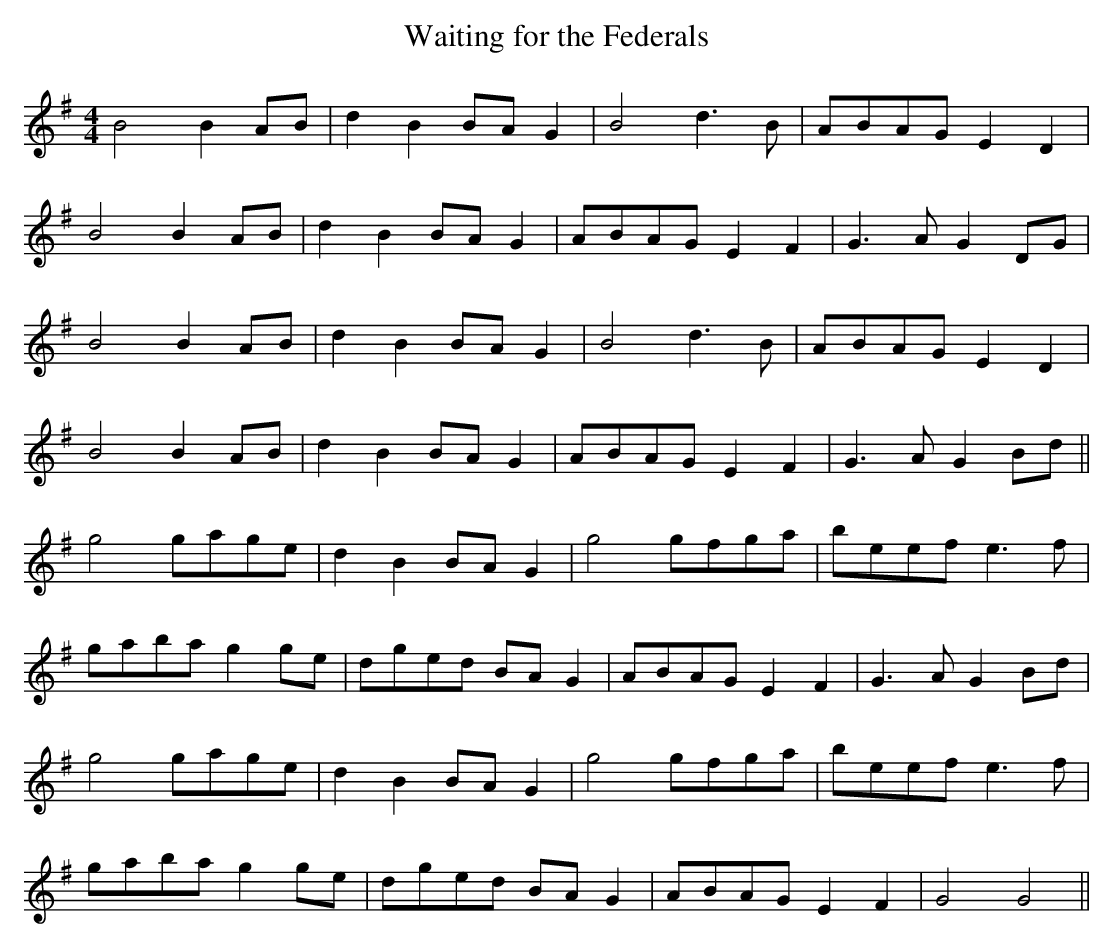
X:1
T:Waiting for the Federals
M:4/4
K:G
B4 B2 AB|d2 B2 BA G2|B4 d3 B|ABAG E2 D2|
B4 B2 AB|d2 B2 BA G2|ABAG E2 F2|G3 A G2 DG|
B4 B2 AB|d2 B2 BA G2|B4 d3 B|ABAG E2 D2|
B4 B2 AB|d2 B2 BA G2|ABAG E2 F2|G3 A G2 Bd||
g4 gage|d2 B2 BA G2|g4 gfga|beef e3 f|
gaba g2 ge|dged BA G2|ABAG E2 F2|G3 A G2 Bd|
g4 gage|d2 B2 BA G2|g4 gfga|beef e3 f|
gaba g2 ge|dged BA G2|ABAG E2 F2|G4 G4||
